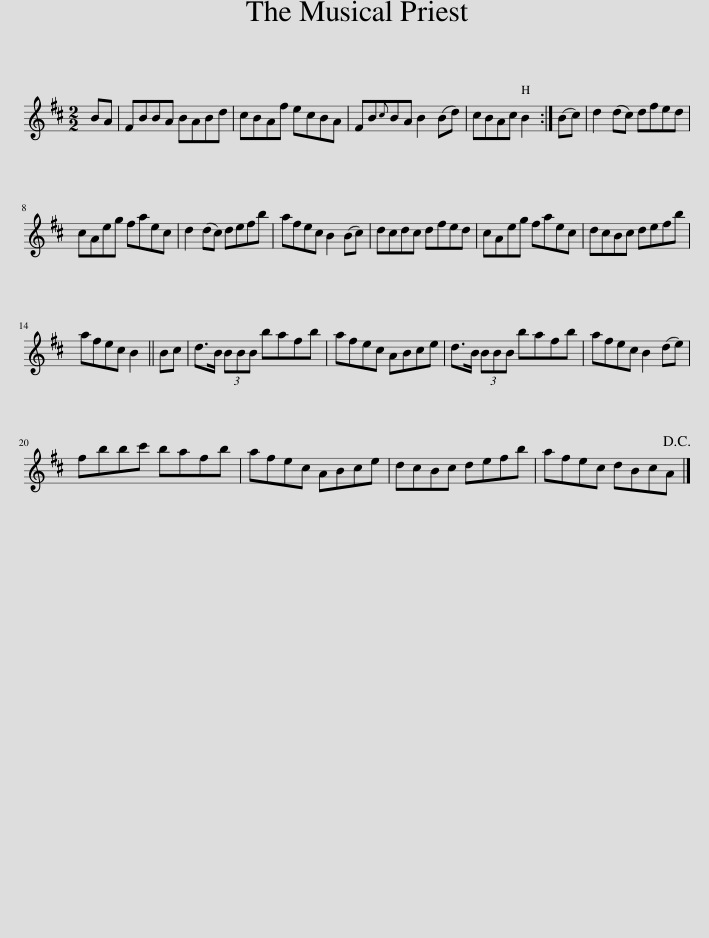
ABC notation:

X:1
L:1/8
M:2/2
I:linebreak $
K:Bmin
V:1 treble
V:1
 BA | FBBA BABd | cBAf ecBA | FB{c}BA B2 (Bd) | cBAc B2 :| %5
 (Bc) | d2 (dc) dfed |$ cAeg faec | d2 (dc) defb | afec B2 (Bc) | %10
 dcdc dfed | cAeg faec | dcBc defb |$ afec B2 || Bc | %15
 d>B (3BBB bafb | afec ABce | d>B (3BBB bafb | afec B2 (de) |$ fbbc' bafb | %20
 afec ABce | dcBc defb | afec dBcA!D.C.! |] %23
